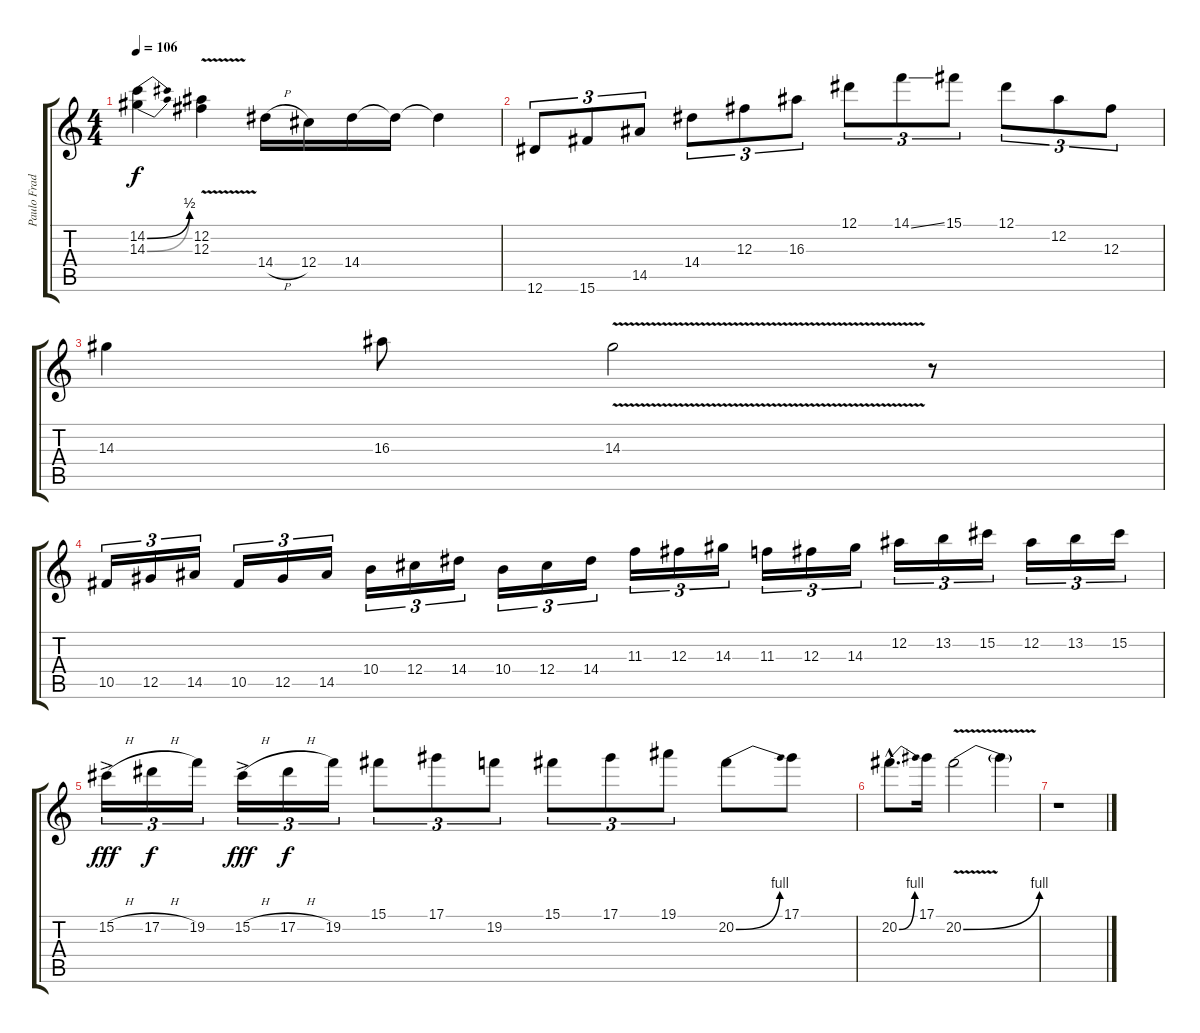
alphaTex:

\track ("Paulo Frade I" "Paulo Frad") {instrument distortionguitar}
\staff {score tabs}
\tuning (Eb4 Bb3 Gb3 Db3 Ab2 Eb2) {hide}
\ts (4 4)
\tempo 106
\clef g2
\ks c
(14.2{be (bend 0 0 60 2)} 14.3{be (bend 0 0 60 2)}).4{dy f} (12.2 12.3{v}).4 14.4{h}.16 12.4.16 14.4.16 14.4{t}.16 14.4{t}.4 |
12.6.8{tu (3 2)} 15.6.8{tu (3 2)} 14.5.8{tu (3 2)} 14.4.8{tu (3 2)} 12.3.8{tu (3 2)} 16.3.8{tu (3 2)} 12.1.8{tu (3 2)} 14.1{ss}.8{tu (3 2)} 15.1.8{tu (3 2)} 12.1.8{tu (3 2)} 12.2.8{tu (3 2)} 12.3.8{tu (3 2)} |
14.3.4 16.3.8 14.3{v}.2 r.8 |
10.5.16{tu (3 2)} 12.5.16{tu (3 2)} 14.5.16{tu (3 2)} 10.5.16{tu (3 2)} 12.5.16{tu (3 2)} 14.5.16{tu (3 2)} 10.4.16{tu (3 2)} 12.4.16{tu (3 2)} 14.4.16{tu (3 2)} 10.4.16{tu (3 2)} 12.4.16{tu (3 2)} 14.4.16{tu (3 2)} 11.3.16{tu (3 2)} 12.3.16{tu (3 2)} 14.3.16{tu (3 2)} 11.3.16{tu (3 2)} 12.3.16{tu (3 2)} 14.3.16{tu (3 2)} 12.2.16{tu (3 2)} 13.2.16{tu (3 2)} 15.2.16{tu (3 2)} 12.2.16{tu (3 2)} 13.2.16{tu (3 2)} 15.2.16{tu (3 2)} |
15.2{h ac}.16{tu (3 2) dy fff} 17.2{h}.16{tu (3 2) dy f} 19.2.16{tu (3 2)} 15.2{h ac}.16{tu (3 2) dy fff} 17.2{h}.16{tu (3 2) dy f} 19.2.16{tu (3 2)} 15.1.8{tu (3 2)} 17.1.8{tu (3 2)} 19.2.8{tu (3 2)} 15.1.8{tu (3 2)} 17.1.8{tu (3 2)} 19.1.8{tu (3 2)} 20.2{be (bend 0 0 60 4)}.8 17.1.8 |
20.2{be (bend 0 0 60 4) hac}.8{d} 17.1.16 20.2{be (bend 0 0 60 4) v}.2 20.2{t}.4 |
r.1
